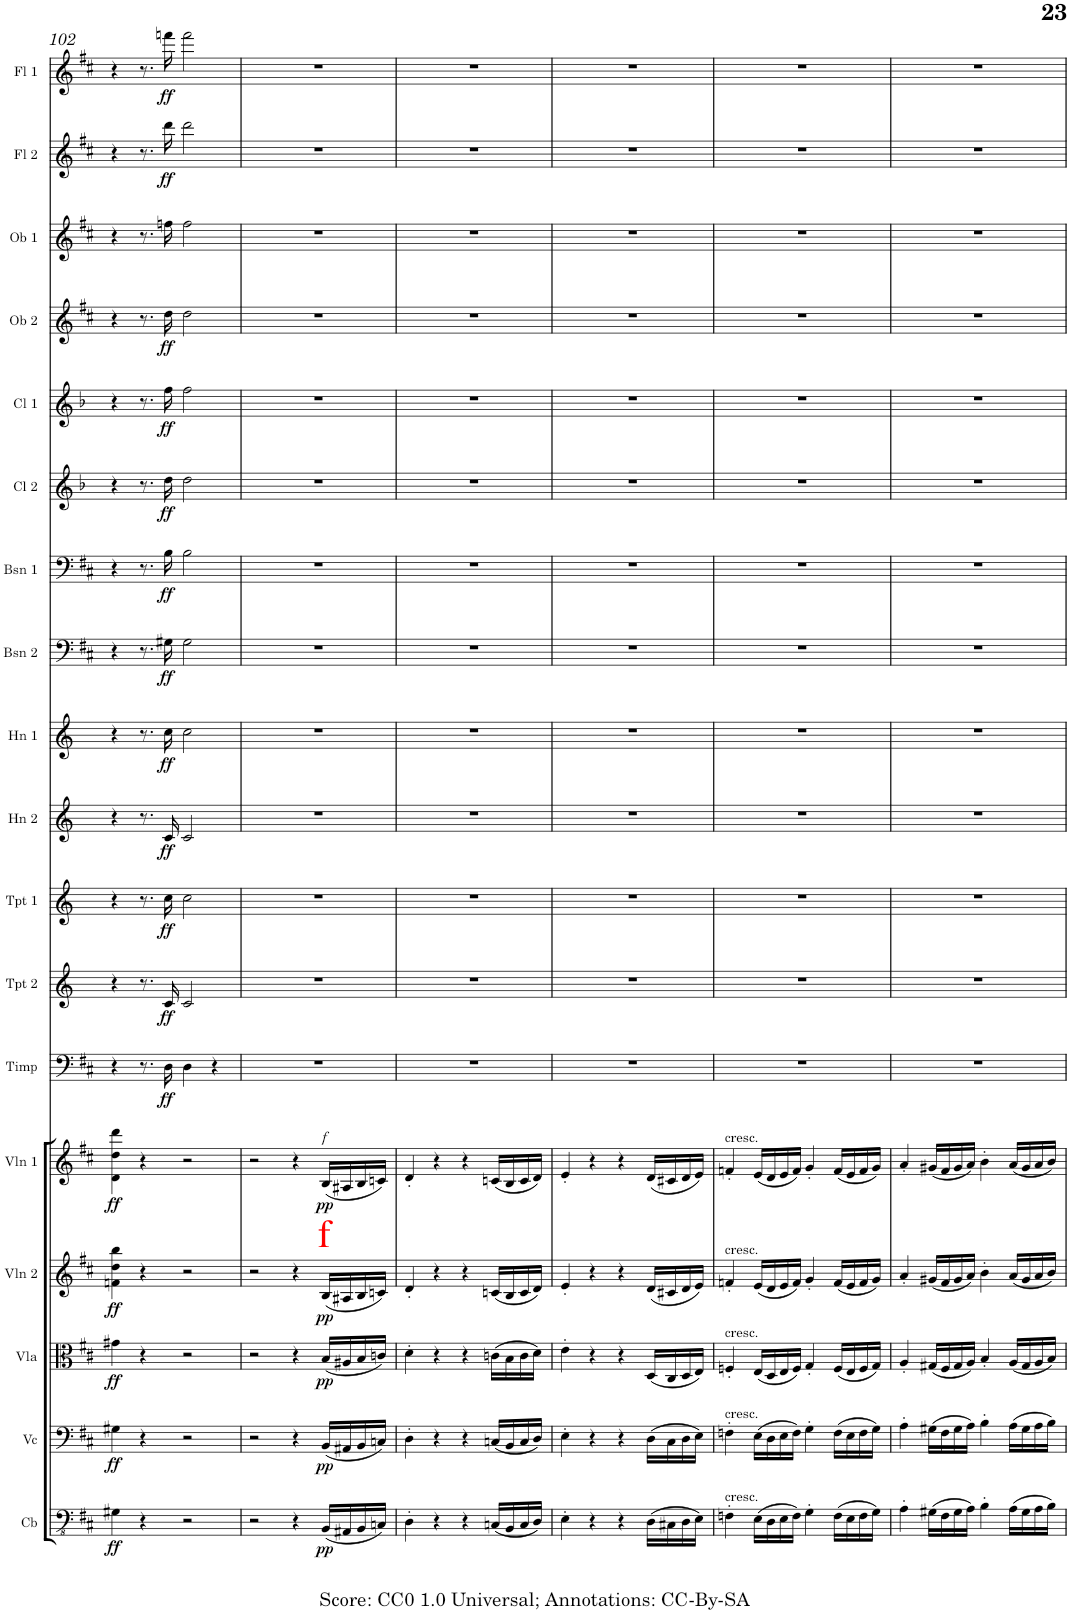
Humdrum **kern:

**kern	**dynam	**kern	**dynam	**kern	**dynam	**kern	**dynam	**kern	**text	**dynam	**kern	**dynam	**kern	**dynam	**kern	**dynam	**kern	**dynam	**kern	**dynam	**kern	**dynam	**kern	**dynam	**kern	**dynam	**kern	**dynam	**kern	**dynam	**kern	**kern	**dynam	**kern	**dynam
*part18	*part18	*part17	*part17	*part16	*part16	*part15	*part15	*part14	*part14	*part14	*part13	*part13	*part12	*part12	*part11	*part11	*part10	*part10	*part9	*part9	*part8	*part8	*part7	*part7	*part6	*part6	*part5	*part5	*part4	*part4	*part3	*part2	*part2	*part1	*part1
*staff18	*staff18	*staff17	*staff17	*staff16	*staff16	*staff15	*staff15	*staff14	*staff14	*staff14	*staff13	*staff13	*staff12	*staff12	*staff11	*staff11	*staff10	*staff10	*staff9	*staff9	*staff8	*staff8	*staff7	*staff7	*staff6	*staff6	*staff5	*staff5	*staff4	*staff4	*staff3	*staff2	*staff2	*staff1	*staff1
*I"Contrabass	*	*I"Violoncello	*	*I"Viola	*	*I"Violin 2	*	*I"Violin 1	*	*	*I"Timpani	*	*I"D Trumpet 2	*	*I"D Trumpet 1	*	*I"D Horn 2	*	*I"D Horn 1	*	*I"Bassoon 2	*	*I"Bassoon 1	*	*I"A Clarinet 2	*	*I"A Clarinet 1	*	*I"Oboe 2	*	*I"Oboe 1	*I"Flute 2	*	*I"Flute 1	*
*I'Cb	*	*I'Vc	*	*I'Vla	*	*I'Vln 2	*	*I'Vln 1	*	*	*I'Timp	*	*I'Tpt 2	*	*I'Tpt 1	*	*I'Hn 2	*	*I'Hn 1	*	*I'Bsn 2	*	*I'Bsn 1	*	*I'Cl 2	*	*I'Cl 1	*	*I'Ob 2	*	*I'Ob 1	*I'Fl 2	*	*I'Fl 1	*
!!LO:PB:g=z
*clefFv4	*	*clefF4	*	*clefC3	*	*clefG2	*	*clefG2	*	*	*clefF4	*	*clefG2	*	*clefG2	*	*clefG2	*	*clefG2	*	*clefF4	*	*clefF4	*	*clefG2	*	*clefG2	*	*clefG2	*	*clefG2	*clefG2	*	*clefG2	*
*	*	*	*	*	*	*	*	*	*	*	*	*	*Trd-1c-2	*	*Trd-1c-2	*	*Trd6c10	*	*Trd6c10	*	*	*	*	*	*Trd2c3	*	*Trd2c3	*	*	*	*	*	*	*	*
*k[f#c#]	*	*k[f#c#]	*	*k[f#c#]	*	*k[f#c#]	*	*k[f#c#]	*	*	*k[f#c#]	*	*k[]	*	*k[]	*	*k[]	*	*k[]	*	*k[f#c#]	*	*k[f#c#]	*	*k[b-]	*	*k[b-]	*	*k[f#c#]	*	*k[f#c#]	*k[f#c#]	*	*k[f#c#]	*
*M4/4	*	*M4/4	*	*M4/4	*	*M4/4	*	*M4/4	*	*	*M4/4	*	*M4/4	*	*M4/4	*	*M4/4	*	*M4/4	*	*M4/4	*	*M4/4	*	*M4/4	*	*M4/4	*	*M4/4	*	*M4/4	*M4/4	*	*M4/4	*
*met(c)	*	*met(c)	*	*met(c)	*	*met(c)	*	*met(c)	*	*	*met(c)	*	*met(c)	*	*met(c)	*	*met(c)	*	*met(c)	*	*met(c)	*	*met(c)	*	*met(c)	*	*met(c)	*	*met(c)	*	*met(c)	*met(c)	*	*met(c)	*
=102	=102	=102	=102	=102	=102	=102	=102	=102	=102	=102	=102	=102	=102	=102	=102	=102	=102	=102	=102	=102	=102	=102	=102	=102	=102	=102	=102	=102	=102	=102	=102	=102	=102	=102	=102
!	!LO:DY:b	!	!LO:DY:b	!	!LO:DY:b	!	!LO:DY:b	!	!	!LO:DY:b	!	!	!	!	!	!	!	!	!	!	!	!	!	!	!	!	!	!	!	!	!	!	!	!	!
4GG#X\	ff	4G#X\	ff	4g#X\	ff	4fn\ 4dd\ 4bb\	ff	4d\ 4dd\ 4ddd\	.	ff	4r	.	4r	.	4r	.	4r	.	4r	.	4r	.	4r	.	4r	.	4r	.	4r	.	4r	4r	.	4r	.
4r	.	4r	.	4r	.	4r	.	4r	.	.	8.r	.	8.r	.	8.r	.	8.r	.	8.r	.	8.r	.	8.r	.	8.r	.	8.r	.	8.r	.	8.r	8.r	.	8.r	.
!	!	!	!	!	!	!	!	!	!	!	!	!LO:DY:b	!	!LO:DY:b	!	!LO:DY:b	!	!LO:DY:b	!	!LO:DY:b	!	!LO:DY:b	!	!LO:DY:b	!	!LO:DY:b	!	!LO:DY:b	!	!LO:DY:b	!	!	!LO:DY:b	!	!LO:DY:b
.	.	.	.	.	.	.	.	.	.	.	16D\	ff	16c/	ff	16cc\	ff	16c/	ff	16cc\	ff	16G#X\	ff	16B\	ff	16dd\	ff	16ff\	ff	16dd\	ff	16ffn\	16ddd\	ff	16fffn\	ff
2r	.	2r	.	2r	.	2r	.	2r	.	.	4D\	.	2c/	.	2cc\	.	2c/	.	2cc\	.	2G#\	.	2B\	.	2dd\	.	2ff\	.	2dd\	.	2ff\	2ddd\	.	2fff\	.
.	.	.	.	.	.	.	.	.	.	.	4r	.	.	.	.	.	.	.	.	.	.	.	.	.	.	.	.	.	.	.	.	.	.	.	.
=103	=103	=103	=103	=103	=103	=103	=103	=103	=103	=103	=103	=103	=103	=103	=103	=103	=103	=103	=103	=103	=103	=103	=103	=103	=103	=103	=103	=103	=103	=103	=103	=103	=103	=103	=103
2r	.	2r	.	2r	.	2r	.	2r	.	.	1r	.	1r	.	1r	.	1r	.	1r	.	1r	.	1r	.	1r	.	1r	.	1r	.	1r	1r	.	1r	.
4r	.	4r	.	4r	.	4r	.	4r	.	.	.	.	.	.	.	.	.	.	.	.	.	.	.	.	.	.	.	.	.	.	.	.	.	.	.
!	!	!	!	!	!	!	!	!LO:TX:a:i:t=f	!	!	!	!	!	!	!	!	!	!	!	!	!	!	!	!	!	!	!	!	!	!	!	!	!	!	!
!	!LO:DY:b	!	!LO:DY:b	!	!LO:DY:b	!	!LO:DY:b	!	!LO:LY:b:color=#FF0000	!LO:DY:b	!	!	!	!	!	!	!	!	!	!	!	!	!	!	!	!	!	!	!	!	!	!	!	!	!
(16BBB/LL	pp	(16BB/LL	pp	(16B/LL	pp	(16B/LL	pp	(16B/LL	f	pp	.	.	.	.	.	.	.	.	.	.	.	.	.	.	.	.	.	.	.	.	.	.	.	.	.
16AAA#X/	.	16AA#X/	.	16A#X/	.	16A#X/	.	16A#X/	.	.	.	.	.	.	.	.	.	.	.	.	.	.	.	.	.	.	.	.	.	.	.	.	.	.	.
16BBB/	.	16BB/	.	16B/	.	16B/	.	16B/	.	.	.	.	.	.	.	.	.	.	.	.	.	.	.	.	.	.	.	.	.	.	.	.	.	.	.
16CCn/JJ)	.	16Cn/JJ)	.	16cn/JJ)	.	16cn/JJ)	.	16cn/JJ)	.	.	.	.	.	.	.	.	.	.	.	.	.	.	.	.	.	.	.	.	.	.	.	.	.	.	.
=104	=104	=104	=104	=104	=104	=104	=104	=104	=104	=104	=104	=104	=104	=104	=104	=104	=104	=104	=104	=104	=104	=104	=104	=104	=104	=104	=104	=104	=104	=104	=104	=104	=104	=104	=104
4DD'\	.	4D'\	.	4d'\	.	4d'/	.	4d'/	.	.	1r	.	1r	.	1r	.	1r	.	1r	.	1r	.	1r	.	1r	.	1r	.	1r	.	1r	1r	.	1r	.
4r	.	4r	.	4r	.	4r	.	4r	.	.	.	.	.	.	.	.	.	.	.	.	.	.	.	.	.	.	.	.	.	.	.	.	.	.	.
4r	.	4r	.	4r	.	4r	.	4r	.	.	.	.	.	.	.	.	.	.	.	.	.	.	.	.	.	.	.	.	.	.	.	.	.	.	.
(16CCn/LL	.	(16Cn/LL	.	(16cn\LL	.	(16cn/LL	.	(16cn/LL	.	.	.	.	.	.	.	.	.	.	.	.	.	.	.	.	.	.	.	.	.	.	.	.	.	.	.
16BBB/	.	16BB/	.	16B\	.	16B/	.	16B/	.	.	.	.	.	.	.	.	.	.	.	.	.	.	.	.	.	.	.	.	.	.	.	.	.	.	.
16CC/	.	16C/	.	16c\	.	16c/	.	16c/	.	.	.	.	.	.	.	.	.	.	.	.	.	.	.	.	.	.	.	.	.	.	.	.	.	.	.
16DD/JJ)	.	16D/JJ)	.	16d\JJ)	.	16d/JJ)	.	16d/JJ)	.	.	.	.	.	.	.	.	.	.	.	.	.	.	.	.	.	.	.	.	.	.	.	.	.	.	.
=105	=105	=105	=105	=105	=105	=105	=105	=105	=105	=105	=105	=105	=105	=105	=105	=105	=105	=105	=105	=105	=105	=105	=105	=105	=105	=105	=105	=105	=105	=105	=105	=105	=105	=105	=105
4EE'\	.	4E'\	.	4e'\	.	4e'/	.	4e'/	.	.	1r	.	1r	.	1r	.	1r	.	1r	.	1r	.	1r	.	1r	.	1r	.	1r	.	1r	1r	.	1r	.
4r	.	4r	.	4r	.	4r	.	4r	.	.	.	.	.	.	.	.	.	.	.	.	.	.	.	.	.	.	.	.	.	.	.	.	.	.	.
4r	.	4r	.	4r	.	4r	.	4r	.	.	.	.	.	.	.	.	.	.	.	.	.	.	.	.	.	.	.	.	.	.	.	.	.	.	.
(16DD\LL	.	(16D\LL	.	(16D/LL	.	(16d/LL	.	(16d/LL	.	.	.	.	.	.	.	.	.	.	.	.	.	.	.	.	.	.	.	.	.	.	.	.	.	.	.
16CC#X\	.	16C#\	.	16C#/	.	16c#X/	.	16c#X/	.	.	.	.	.	.	.	.	.	.	.	.	.	.	.	.	.	.	.	.	.	.	.	.	.	.	.
16DD\	.	16D\	.	16D/	.	16d/	.	16d/	.	.	.	.	.	.	.	.	.	.	.	.	.	.	.	.	.	.	.	.	.	.	.	.	.	.	.
16EE\JJ)	.	16E\JJ)	.	16E/JJ)	.	16e/JJ)	.	16e/JJ)	.	.	.	.	.	.	.	.	.	.	.	.	.	.	.	.	.	.	.	.	.	.	.	.	.	.	.
=106	=106	=106	=106	=106	=106	=106	=106	=106	=106	=106	=106	=106	=106	=106	=106	=106	=106	=106	=106	=106	=106	=106	=106	=106	=106	=106	=106	=106	=106	=106	=106	=106	=106	=106	=106
!	!	!	!	!	!	!	!	!LO:TX:a:t=cresc.	!	!	!	!	!	!	!	!	!	!	!	!	!	!	!	!	!	!	!	!	!	!	!	!	!	!	!
!	!	!	!	!	!	!LO:TX:a:t=cresc.	!	!	!	!	!	!	!	!	!	!	!	!	!	!	!	!	!	!	!	!	!	!	!	!	!	!	!	!	!
!	!	!	!	!LO:TX:a:t=cresc.	!	!	!	!	!	!	!	!	!	!	!	!	!	!	!	!	!	!	!	!	!	!	!	!	!	!	!	!	!	!	!
!	!	!LO:TX:a:t=cresc.	!	!	!	!	!	!	!	!	!	!	!	!	!	!	!	!	!	!	!	!	!	!	!	!	!	!	!	!	!	!	!	!	!
!LO:TX:a:t=cresc.	!	!	!	!	!	!	!	!	!	!	!	!	!	!	!	!	!	!	!	!	!	!	!	!	!	!	!	!	!	!	!	!	!	!	!
4FFn'\	.	4Fn'\	.	4Fn'/	.	4fn'/	.	4fn'/	.	.	1r	.	1r	.	1r	.	1r	.	1r	.	1r	.	1r	.	1r	.	1r	.	1r	.	1r	1r	.	1r	.
(16EE\LL	.	(16E\LL	.	(16E/LL	.	(16e/LL	.	(16e/LL	.	.	.	.	.	.	.	.	.	.	.	.	.	.	.	.	.	.	.	.	.	.	.	.	.	.	.
16DD\	.	16D\	.	16D/	.	16d/	.	16d/	.	.	.	.	.	.	.	.	.	.	.	.	.	.	.	.	.	.	.	.	.	.	.	.	.	.	.
16EE\	.	16E\	.	16E/	.	16e/	.	16e/	.	.	.	.	.	.	.	.	.	.	.	.	.	.	.	.	.	.	.	.	.	.	.	.	.	.	.
16FF\JJ)	.	16F\JJ)	.	16F/JJ)	.	16f/JJ)	.	16f/JJ)	.	.	.	.	.	.	.	.	.	.	.	.	.	.	.	.	.	.	.	.	.	.	.	.	.	.	.
4GG'\	.	4G'\	.	4G'/	.	4g'/	.	4g'/	.	.	.	.	.	.	.	.	.	.	.	.	.	.	.	.	.	.	.	.	.	.	.	.	.	.	.
(16FF\LL	.	(16F\LL	.	(16F/LL	.	(16f/LL	.	(16f/LL	.	.	.	.	.	.	.	.	.	.	.	.	.	.	.	.	.	.	.	.	.	.	.	.	.	.	.
16EE\	.	16E\	.	16E/	.	16e/	.	16e/	.	.	.	.	.	.	.	.	.	.	.	.	.	.	.	.	.	.	.	.	.	.	.	.	.	.	.
16FF\	.	16F\	.	16F/	.	16f/	.	16f/	.	.	.	.	.	.	.	.	.	.	.	.	.	.	.	.	.	.	.	.	.	.	.	.	.	.	.
16GG\JJ)	.	16G\JJ)	.	16G/JJ)	.	16g/JJ)	.	16g/JJ)	.	.	.	.	.	.	.	.	.	.	.	.	.	.	.	.	.	.	.	.	.	.	.	.	.	.	.
=107	=107	=107	=107	=107	=107	=107	=107	=107	=107	=107	=107	=107	=107	=107	=107	=107	=107	=107	=107	=107	=107	=107	=107	=107	=107	=107	=107	=107	=107	=107	=107	=107	=107	=107	=107
4AA'\	.	4A'\	.	4A'/	.	4a'/	.	4a'/	.	.	1r	.	1r	.	1r	.	1r	.	1r	.	1r	.	1r	.	1r	.	1r	.	1r	.	1r	1r	.	1r	.
(16GG#X\LL	.	(16G#X\LL	.	(16G#X/LL	.	(16g#X/LL	.	(16g#X/LL	.	.	.	.	.	.	.	.	.	.	.	.	.	.	.	.	.	.	.	.	.	.	.	.	.	.	.
16FF#\	.	16F#\	.	16F#/	.	16f#/	.	16f#/	.	.	.	.	.	.	.	.	.	.	.	.	.	.	.	.	.	.	.	.	.	.	.	.	.	.	.
16GG#\	.	16G#\	.	16G#/	.	16g#/	.	16g#/	.	.	.	.	.	.	.	.	.	.	.	.	.	.	.	.	.	.	.	.	.	.	.	.	.	.	.
16AA\JJ)	.	16A\JJ)	.	16A/JJ)	.	16a/JJ)	.	16a/JJ)	.	.	.	.	.	.	.	.	.	.	.	.	.	.	.	.	.	.	.	.	.	.	.	.	.	.	.
4BB'\	.	4B'\	.	4B'/	.	4b'\	.	4b'\	.	.	.	.	.	.	.	.	.	.	.	.	.	.	.	.	.	.	.	.	.	.	.	.	.	.	.
(16AA\LL	.	(16A\LL	.	(16A/LL	.	(16a/LL	.	(16a/LL	.	.	.	.	.	.	.	.	.	.	.	.	.	.	.	.	.	.	.	.	.	.	.	.	.	.	.
16GG#\	.	16G#\	.	16G#/	.	16g#/	.	16g#/	.	.	.	.	.	.	.	.	.	.	.	.	.	.	.	.	.	.	.	.	.	.	.	.	.	.	.
16AA\	.	16A\	.	16A/	.	16a/	.	16a/	.	.	.	.	.	.	.	.	.	.	.	.	.	.	.	.	.	.	.	.	.	.	.	.	.	.	.
16BB\JJ)	.	16B\JJ)	.	16B/JJ)	.	16b/JJ)	.	16b/JJ)	.	.	.	.	.	.	.	.	.	.	.	.	.	.	.	.	.	.	.	.	.	.	.	.	.	.	.
=	=	=	=	=	=	=	=	=	=	=	=	=	=	=	=	=	=	=	=	=	=	=	=	=	=	=	=	=	=	=	=	=	=	=	=
*-	*-	*-	*-	*-	*-	*-	*-	*-	*-	*-	*-	*-	*-	*-	*-	*-	*-	*-	*-	*-	*-	*-	*-	*-	*-	*-	*-	*-	*-	*-	*-	*-	*-	*-	*-
